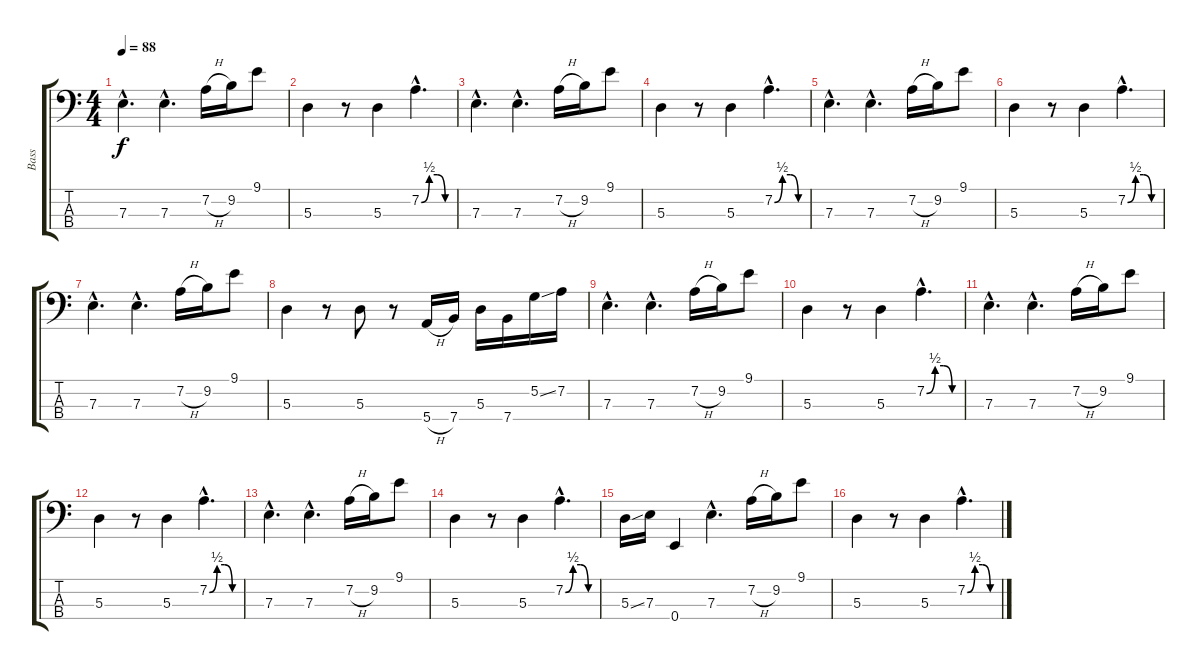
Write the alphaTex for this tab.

\track ("Bass" "Bass") {instrument fretlessbass}
\staff {score tabs}
\tuning (G2 D2 A1 E1) {hide}
\ts (4 4)
\tempo 88
\clef f4
\ks c
7.3{hac}.4{d dy f} 7.3{hac}.4{d} 7.2{h}.16 9.2.16 9.1.8 |
5.3.4 r.8 5.3.4 7.2{be (custom 0 0 15 2 30 2 45 0 60 0) hac}.4{d} |
7.3{hac}.4{d} 7.3{hac}.4{d} 7.2{h}.16 9.2.16 9.1.8 |
5.3.4 r.8 5.3.4 7.2{be (custom 0 0 15 2 30 2 45 0 60 0) hac}.4{d} |
7.3{hac}.4{d} 7.3{hac}.4{d} 7.2{h}.16 9.2.16 9.1.8 |
5.3.4 r.8 5.3.4 7.2{be (custom 0 0 15 2 30 2 45 0 60 0) hac}.4{d} |
7.3{hac}.4{d} 7.3{hac}.4{d} 7.2{h}.16 9.2.16 9.1.8 |
5.3.4 r.8 5.3.8 r.8 5.4{h}.16 7.4.16 5.3.16 7.4.16 5.2{ss}.16 7.2.16 |
7.3{hac}.4{d} 7.3{hac}.4{d} 7.2{h}.16 9.2.16 9.1.8 |
5.3.4 r.8 5.3.4 7.2{be (custom 0 0 15 2 30 2 45 0 60 0) hac}.4{d} |
7.3{hac}.4{d} 7.3{hac}.4{d} 7.2{h}.16 9.2.16 9.1.8 |
5.3.4 r.8 5.3.4 7.2{be (custom 0 0 15 2 30 2 45 0 60 0) hac}.4{d} |
7.3{hac}.4{d} 7.3{hac}.4{d} 7.2{h}.16 9.2.16 9.1.8 |
5.3.4 r.8 5.3.4 7.2{be (custom 0 0 15 2 30 2 45 0 60 0) hac}.4{d} |
5.3{ss}.16 7.3.16 0.4.4 7.3{hac}.4{d} 7.2{h}.16 9.2.16 9.1.8 |
5.3.4 r.8 5.3.4 7.2{be (custom 0 0 15 2 30 2 45 0 60 0) hac}.4{d}
